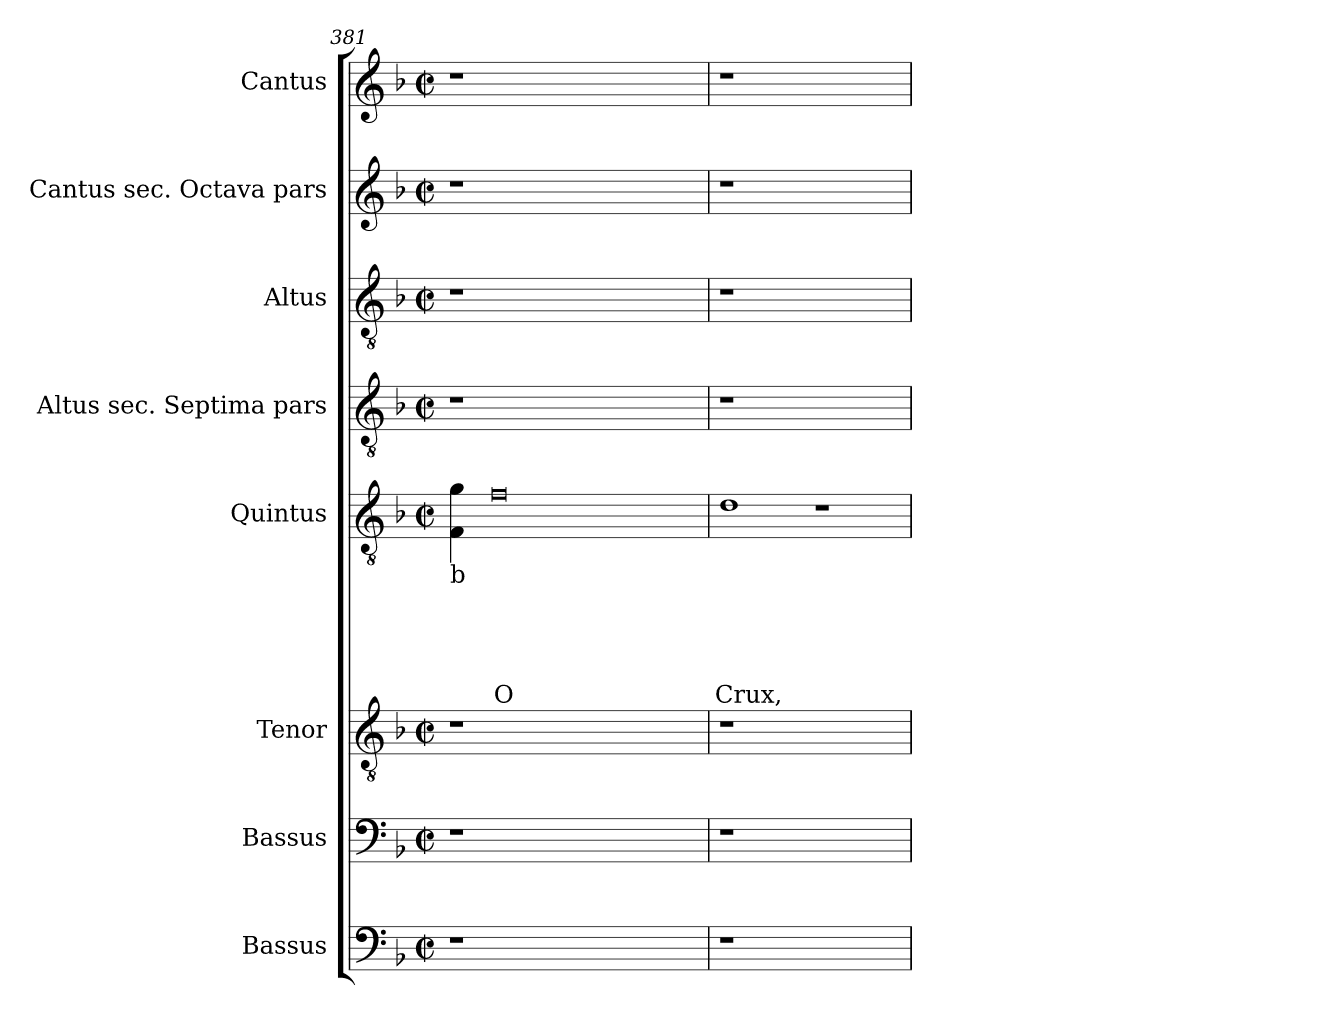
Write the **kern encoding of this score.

**kern	**kern	**kern	**kern	**text	**text	**text	**text	**text	**kern	**kern	**kern	**kern
*part8	*part7	*part6	*part5	*part5	*part5	*part5	*part5	*part5	*part4	*part3	*part2	*part1
*staff8	*staff7	*staff6	*staff5	*staff5	*staff5	*staff5	*staff5	*staff5	*staff4	*staff3	*staff2	*staff1
*I"Bassus	*I"Bassus	*I"Tenor	*I"Quintus	*	*	*	*	*	*I"Altus sec. Septima pars	*I"Altus	*I"Cantus sec. Octava pars	*I"Cantus
*	*I'Bassus	*I'Tenor	*I'Quintus	*	*	*	*	*	*	*I'Altus	*	*I'Cantus
!!LO:PB:g=z
*clefF4	*clefF4	*clefGv2	*clefGv2	*	*	*	*	*	*clefGv2	*clefGv2	*clefG2	*clefG2
*k[b-]	*k[b-]	*k[b-]	*k[b-]	*	*	*	*	*	*k[b-]	*k[b-]	*k[b-]	*k[b-]
*F:	*F:	*F:	*F:	*	*	*	*	*	*F:	*F:	*F:	*F:
*M2/2	*M2/2	*M2/2	*M2/2	*	*	*	*	*	*M2/2	*M2/2	*M2/2	*M2/2
*met(c|)	*met(c|)	*met(c|)	*met(c|)	*	*	*	*	*	*met(c|)	*met(c|)	*met(c|)	*met(c|)
=381	=381	=381	=381	=381	=381	=381	=381	=381	=381	=381	=381	=381
!	!	!	!LO:TX:b:t=b	!	!	!	!	!	!	!	!	!
1r	1r	1r	4F\ 4g\	.	.	.	.	.	1r	1r	1r	1r
!	!	!	!	!	!	!	!	!LO:LY:b	!	!	!	!
.	.	.	0f	.	.	.	.	O	.	.	.	.
1ryy	1ryy	1ryy	.	.	.	.	.	.	1ryy	1ryy	1ryy	1ryy
4ryy	4ryy	4ryy	.	.	.	.	.	.	4ryy	4ryy	4ryy	4ryy
=382	=382	=382	=382	=382	=382	=382	=382	=382	=382	=382	=382	=382
!	!	!	!	!	!	!	!	!LO:LY:b	!	!	!	!
1r	1r	1r	1d	.	.	.	.	Crux,	1r	1r	1r	1r
1ryy	1ryy	1ryy	1r	.	.	.	.	.	1ryy	1ryy	1ryy	1ryy
=	=	=	=	=	=	=	=	=	=	=	=	=
*-	*-	*-	*-	*-	*-	*-	*-	*-	*-	*-	*-	*-
